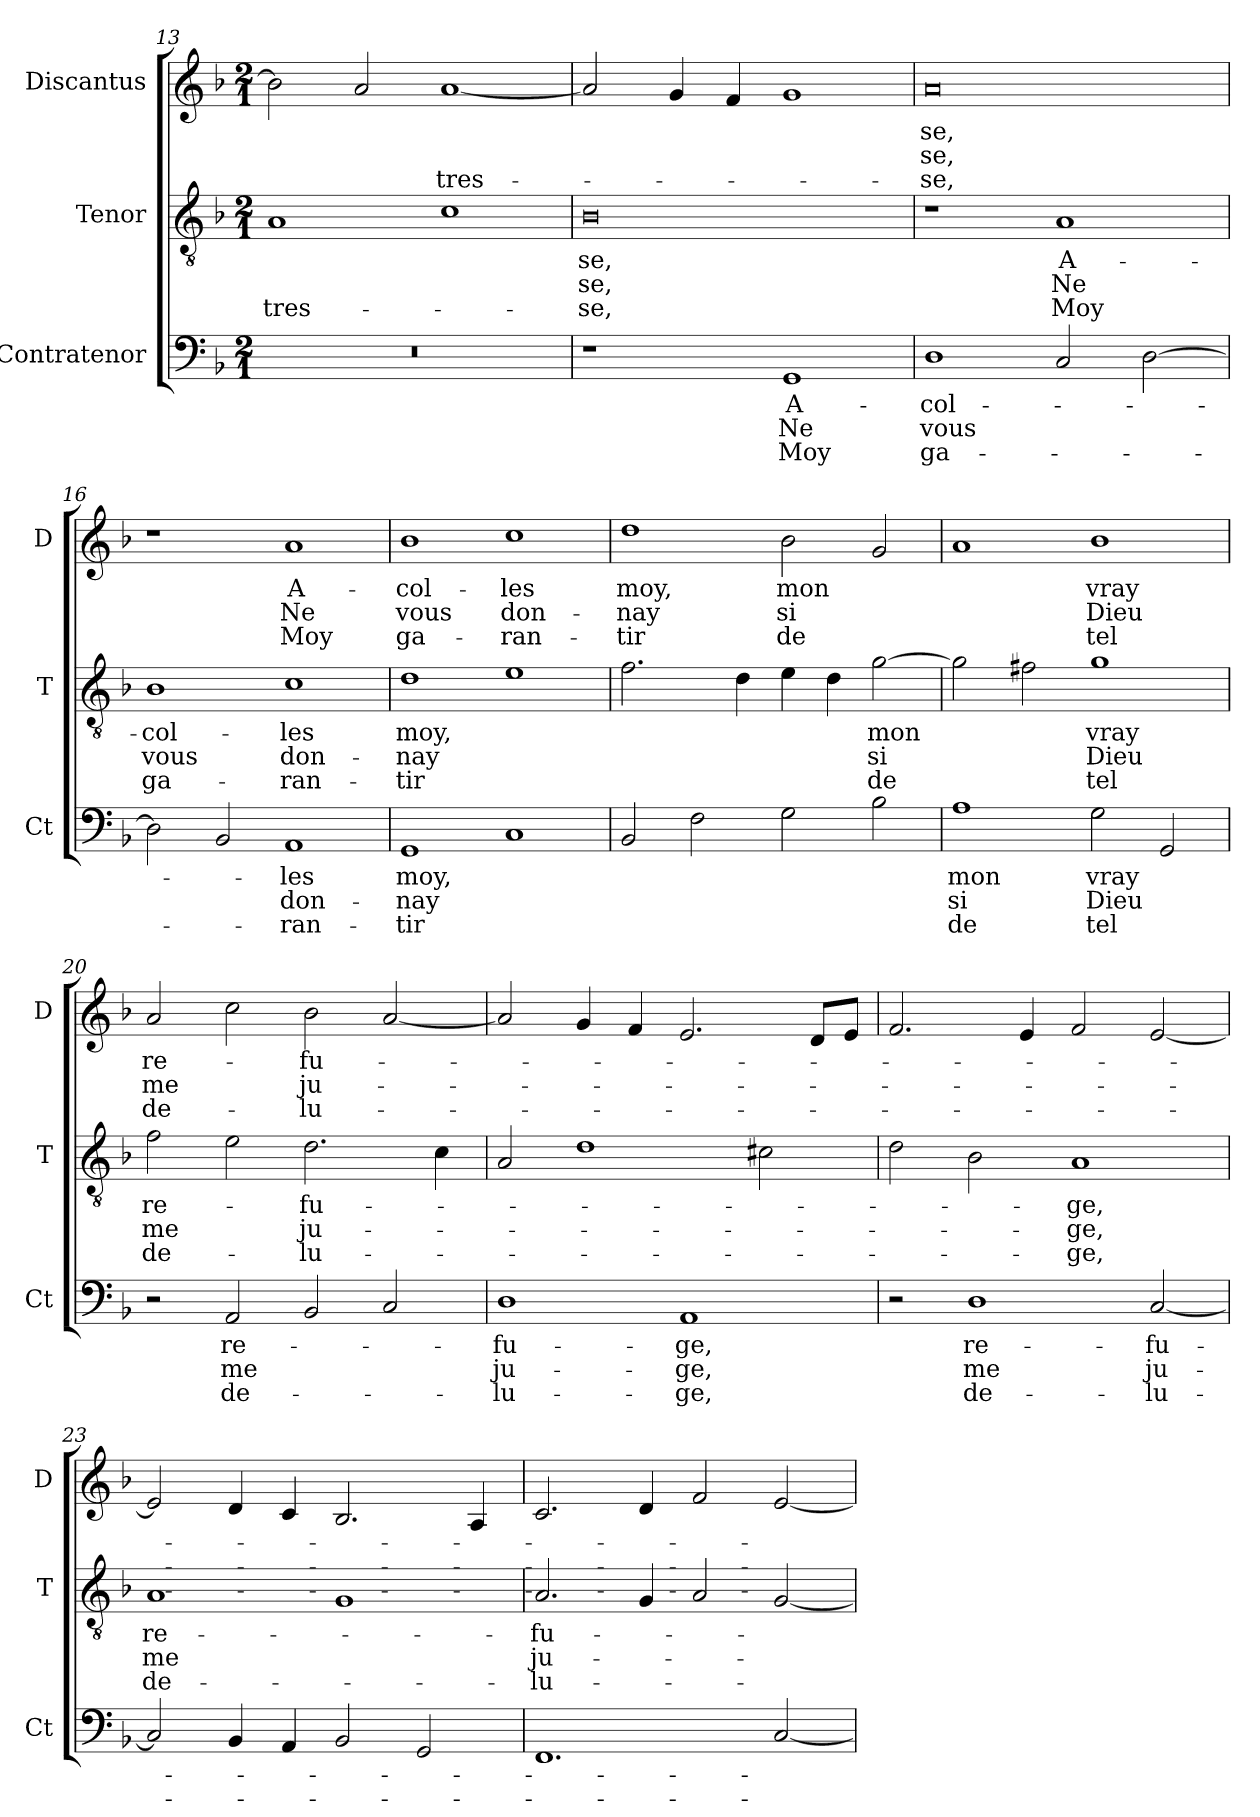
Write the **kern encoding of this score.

**kern	**text	**text	**text	**kern	**text	**text	**text	**kern	**text	**text	**text
*part3	*part3	*part3	*part3	*part2	*part2	*part2	*part2	*part1	*part1	*part1	*part1
*staff3	*staff3	*staff3	*staff3	*staff2	*staff2	*staff2	*staff2	*staff1	*staff1	*staff1	*staff1
*I"Contratenor	*	*	*	*I"Tenor	*	*	*	*I"Discantus	*	*	*
*I'Ct	*	*	*	*I'T	*	*	*	*I'D	*	*	*
*clefF4	*	*	*	*clefGv2	*	*	*	*clefG2	*	*	*
*k[b-]	*	*	*	*k[b-]	*	*	*	*k[b-]	*	*	*
*M2/1	*	*	*	*M2/1	*	*	*	*M2/1	*	*	*
=13	=13	=13	=13	=13	=13	=13	=13	=13	=13	=13	=13
0r	.	.	.	1A	.	.	-tres-	2b-\]	.	.	.
.	.	.	.	.	.	.	.	2a/	.	.	.
.	.	.	.	1c	.	.	.	[1a	.	.	-tres-
=14	=14	=14	=14	=14	=14	=14	=14	=14	=14	=14	=14
1r	.	.	.	0B-	-se,	-se,	-se,	2a/]	.	.	.
.	.	.	.	.	.	.	.	4g/	.	.	.
.	.	.	.	.	.	.	.	4f/	.	.	.
1GG	A-	Ne	Moy	.	.	.	.	1g	.	.	.
=15	=15	=15	=15	=15	=15	=15	=15	=15	=15	=15	=15
1D	-col-	vous	ga-	1r	.	.	.	0a	-se,	-se,	-se,
2C/	.	.	.	1A	A-	Ne	Moy	.	.	.	.
[2D\	.	.	.	.	.	.	.	.	.	.	.
=16	=16	=16	=16	=16	=16	=16	=16	=16	=16	=16	=16
2D\]	.	.	.	1B-	-col-	vous	ga-	1r	.	.	.
2BB-/	.	.	.	.	.	.	.	.	.	.	.
1AA	-les	don-	-ran-	1c	-les	don-	-ran-	1a	A-	Ne	Moy
=17	=17	=17	=17	=17	=17	=17	=17	=17	=17	=17	=17
1GG	moy,	-nay	-tir	1d	moy,	-nay	-tir	1b-	-col-	vous	ga-
1C	.	.	.	1e	.	.	.	1cc	-les	don-	-ran-
=18	=18	=18	=18	=18	=18	=18	=18	=18	=18	=18	=18
2BB-/	.	.	.	2.f\	.	.	.	1dd	moy,	-nay	-tir
2F\	.	.	.	.	.	.	.	.	.	.	.
.	.	.	.	4d\	.	.	.	.	.	.	.
2G\	.	.	.	4e\	.	.	.	2b-\	mon	si	de
.	.	.	.	4d\	.	.	.	.	.	.	.
2B-\	.	.	.	[2g\	mon	si	de	2g/	.	.	.
=19	=19	=19	=19	=19	=19	=19	=19	=19	=19	=19	=19
1A	mon	si	de	2g\]	.	.	.	1a	.	.	.
.	.	.	.	2f#X\	.	.	.	.	.	.	.
2G\	vray	Dieu	tel	1g	vray	Dieu	tel	1b-	vray	Dieu	tel
2GG/	.	.	.	.	.	.	.	.	.	.	.
=20	=20	=20	=20	=20	=20	=20	=20	=20	=20	=20	=20
2r	.	.	.	2f\	re-	me	de-	2a/	re-	me	de-
2AA/	re-	me	de-	2e\	.	.	.	2cc\	.	.	.
2BB-/	.	.	.	2.d\	-fu-	ju-	-lu-	2b-\	-fu-	ju-	-lu-
2C/	.	.	.	.	.	.	.	[2a/	.	.	.
.	.	.	.	4c\	.	.	.	.	.	.	.
=21	=21	=21	=21	=21	=21	=21	=21	=21	=21	=21	=21
1D	-fu-	ju-	-lu-	2A/	.	.	.	2a/]	.	.	.
.	.	.	.	1d	.	.	.	4g/	.	.	.
.	.	.	.	.	.	.	.	4f/	.	.	.
1AA	-ge,	-ge,	-ge,	.	.	.	.	2.e/	.	.	.
.	.	.	.	2c#X\	.	.	.	.	.	.	.
.	.	.	.	.	.	.	.	8d/L	.	.	.
.	.	.	.	.	.	.	.	8e/J	.	.	.
=22	=22	=22	=22	=22	=22	=22	=22	=22	=22	=22	=22
2r	.	.	.	2d\	.	.	.	2.f/	.	.	.
1D	re-	me	de-	2B-\	.	.	.	.	.	.	.
.	.	.	.	.	.	.	.	4e/	.	.	.
.	.	.	.	1A	-ge,	-ge,	-ge,	2f/	.	.	.
[2C/	-fu-	ju-	-lu-	.	.	.	.	[2e/	.	.	.
=23	=23	=23	=23	=23	=23	=23	=23	=23	=23	=23	=23
2C/]	.	.	.	1A	re-	me	de-	2e/]	.	.	.
4BB-/	.	.	.	.	.	.	.	4d/	.	.	.
4AA/	.	.	.	.	.	.	.	4c/	.	.	.
2BB-/	.	.	.	1G	.	.	.	2.B-/	.	.	.
2GG/	.	.	.	.	.	.	.	.	.	.	.
.	.	.	.	.	.	.	.	4A/	.	.	.
=24	=24	=24	=24	=24	=24	=24	=24	=24	=24	=24	=24
1.FF	.	.	.	2.A/	-fu-	ju-	-lu-	2.c/	.	.	.
.	.	.	.	4G/	.	.	.	4d/	.	.	.
.	.	.	.	2A/	.	.	.	2f/	.	.	.
[2C/	.	.	.	[2G/	.	.	.	[2e/	.	.	.
=	=	=	=	=	=	=	=	=	=	=	=
*-	*-	*-	*-	*-	*-	*-	*-	*-	*-	*-	*-
